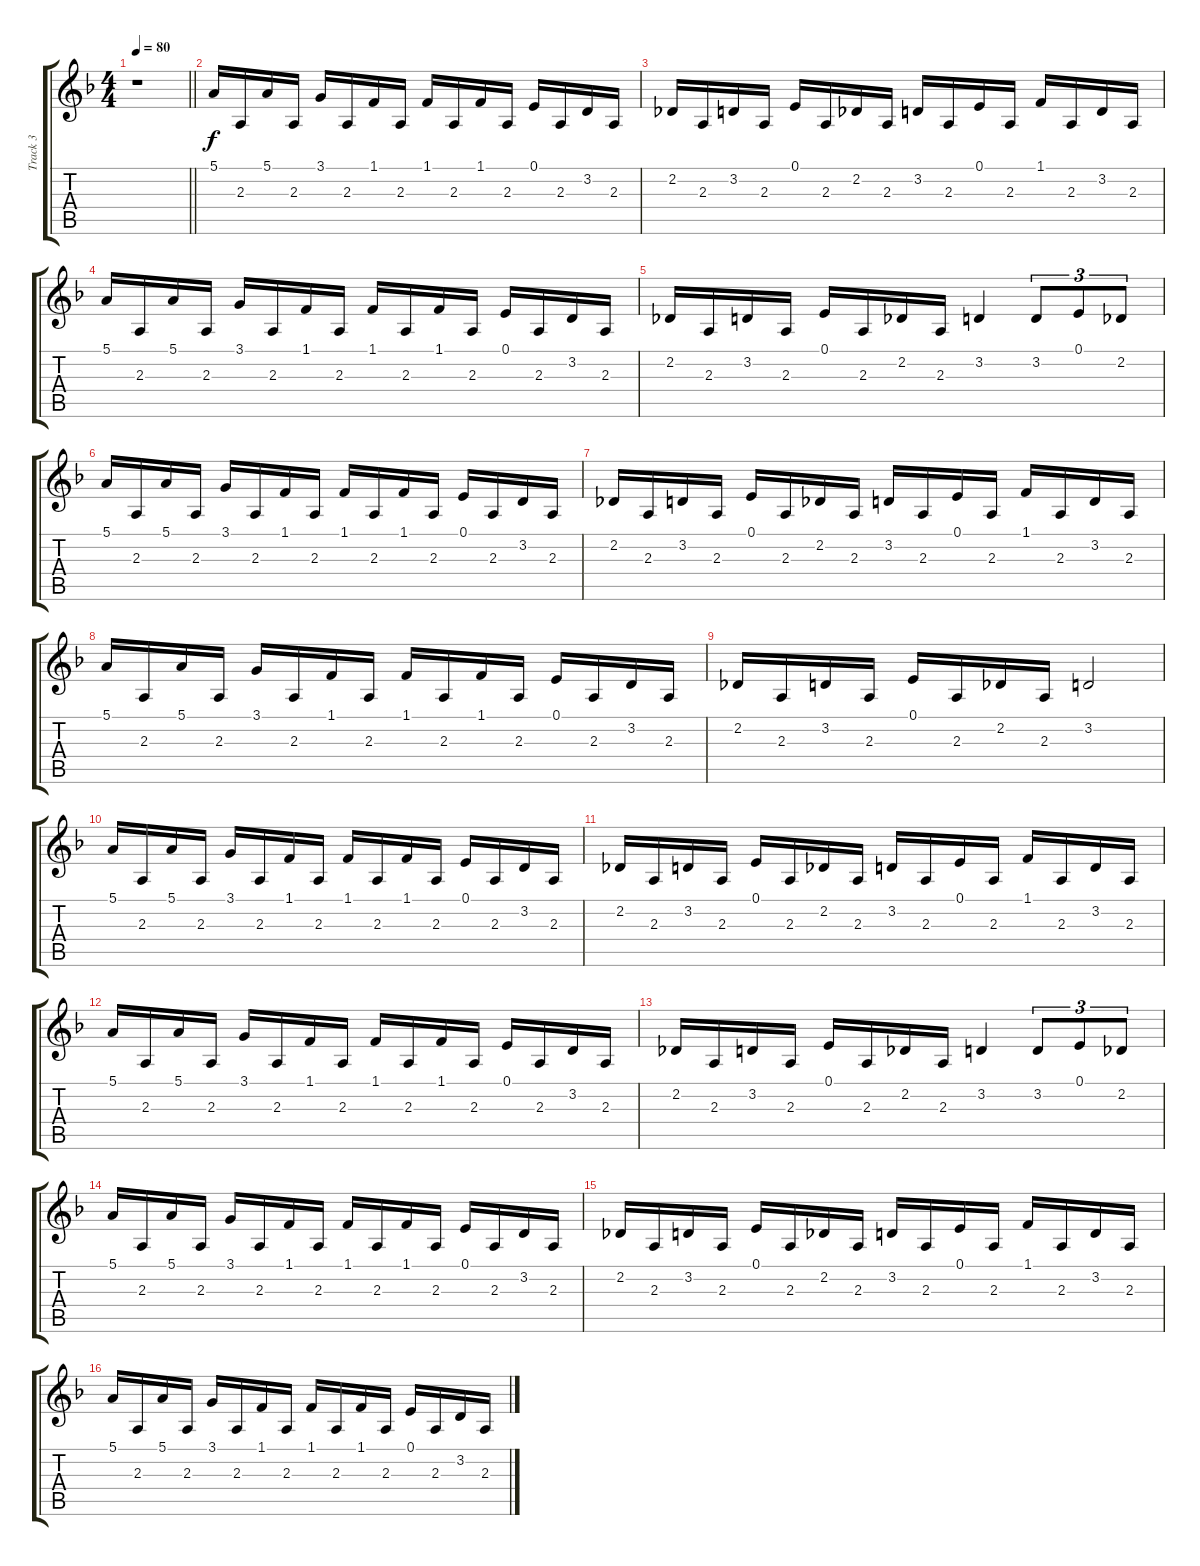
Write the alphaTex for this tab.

\track ("Track 3" "Track 3") {instrument churchorgan}
\staff {score tabs}
\tuning (E4 B3 G3 D3 A2 E2) {hide}
\ts (4 4)
\tempo 80
\clef g2
\barLineRight lightlight
\ks dminor
r.1{dy f} |
5.1.16 2.3.16 5.1.16 2.3.16 3.1.16 2.3.16 1.1.16 2.3.16 1.1.16 2.3.16 1.1.16 2.3.16 0.1.16 2.3.16 3.2.16 2.3.16 |
2.2.16 2.3.16 3.2.16 2.3.16 0.1.16 2.3.16 2.2.16 2.3.16 3.2.16 2.3.16 0.1.16 2.3.16 1.1.16 2.3.16 3.2.16 2.3.16 |
5.1.16 2.3.16 5.1.16 2.3.16 3.1.16 2.3.16 1.1.16 2.3.16 1.1.16 2.3.16 1.1.16 2.3.16 0.1.16 2.3.16 3.2.16 2.3.16 |
2.2.16 2.3.16 3.2.16 2.3.16 0.1.16 2.3.16 2.2.16 2.3.16 3.2.4 3.2.8{tu (3 2)} 0.1.8{tu (3 2)} 2.2.8{tu (3 2)} |
5.1.16 2.3.16 5.1.16 2.3.16 3.1.16 2.3.16 1.1.16 2.3.16 1.1.16 2.3.16 1.1.16 2.3.16 0.1.16 2.3.16 3.2.16 2.3.16 |
2.2.16 2.3.16 3.2.16 2.3.16 0.1.16 2.3.16 2.2.16 2.3.16 3.2.16 2.3.16 0.1.16 2.3.16 1.1.16 2.3.16 3.2.16 2.3.16 |
5.1.16 2.3.16 5.1.16 2.3.16 3.1.16 2.3.16 1.1.16 2.3.16 1.1.16 2.3.16 1.1.16 2.3.16 0.1.16 2.3.16 3.2.16 2.3.16 |
2.2.16 2.3.16 3.2.16 2.3.16 0.1.16 2.3.16 2.2.16 2.3.16 3.2.2 |
5.1.16 2.3.16 5.1.16 2.3.16 3.1.16 2.3.16 1.1.16 2.3.16 1.1.16 2.3.16 1.1.16 2.3.16 0.1.16 2.3.16 3.2.16 2.3.16 |
2.2.16 2.3.16 3.2.16 2.3.16 0.1.16 2.3.16 2.2.16 2.3.16 3.2.16 2.3.16 0.1.16 2.3.16 1.1.16 2.3.16 3.2.16 2.3.16 |
5.1.16 2.3.16 5.1.16 2.3.16 3.1.16 2.3.16 1.1.16 2.3.16 1.1.16 2.3.16 1.1.16 2.3.16 0.1.16 2.3.16 3.2.16 2.3.16 |
2.2.16 2.3.16 3.2.16 2.3.16 0.1.16 2.3.16 2.2.16 2.3.16 3.2.4 3.2.8{tu (3 2)} 0.1.8{tu (3 2)} 2.2.8{tu (3 2)} |
5.1.16 2.3.16 5.1.16 2.3.16 3.1.16 2.3.16 1.1.16 2.3.16 1.1.16 2.3.16 1.1.16 2.3.16 0.1.16 2.3.16 3.2.16 2.3.16 |
2.2.16 2.3.16 3.2.16 2.3.16 0.1.16 2.3.16 2.2.16 2.3.16 3.2.16 2.3.16 0.1.16 2.3.16 1.1.16 2.3.16 3.2.16 2.3.16 |
5.1.16 2.3.16 5.1.16 2.3.16 3.1.16 2.3.16 1.1.16 2.3.16 1.1.16 2.3.16 1.1.16 2.3.16 0.1.16 2.3.16 3.2.16 2.3.16
